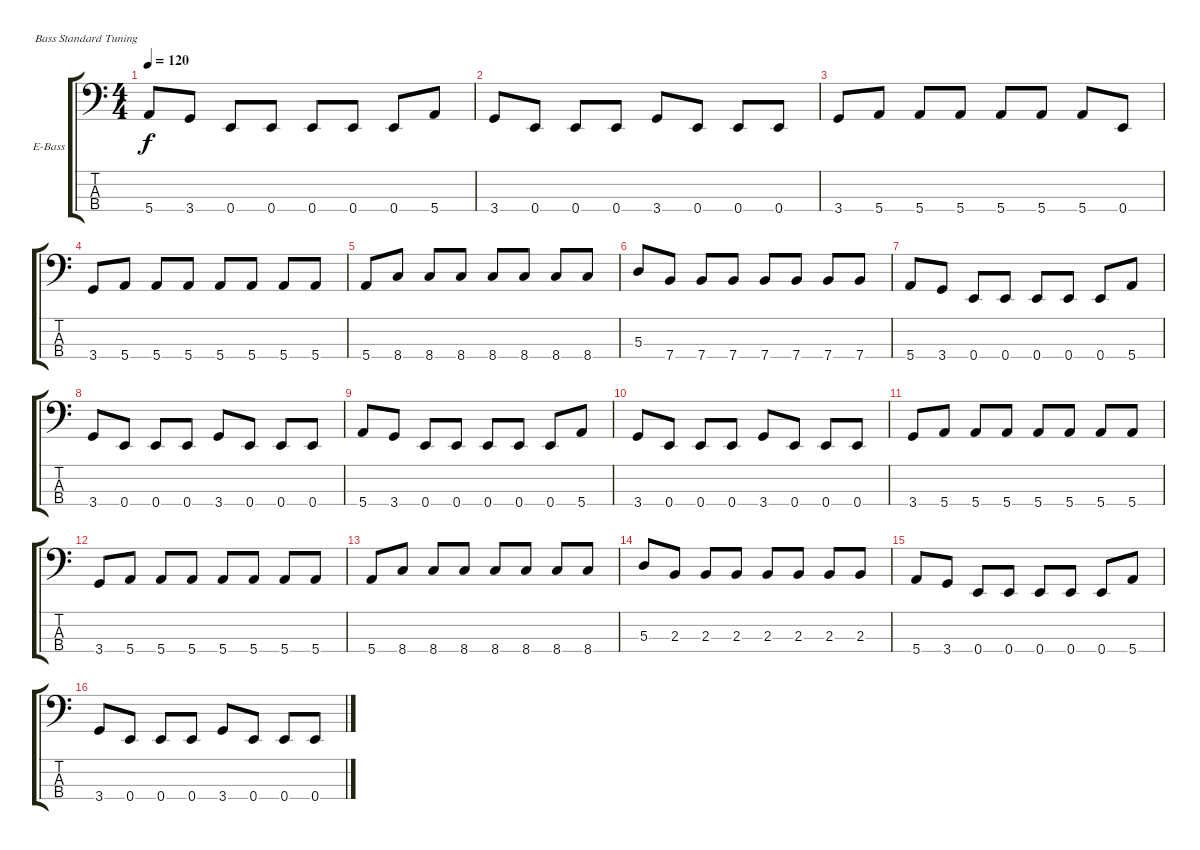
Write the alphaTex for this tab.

\bracketExtendMode groupsimilarinstruments
\firstSystemTrackNameOrientation horizontal
\otherSystemsTrackNameOrientation horizontal
\track ("Бас" "E-Bass") {instrument slapbass1}
\staff {score tabs}
\tuning (G2 D2 A1 E1)
\ts (4 4)
\tempo 120
\clef f4
\ks c
5.4.8{dy f} 3.4.8 0.4.8 0.4.8 0.4.8 0.4.8 0.4.8 5.4.8 |
3.4.8 0.4.8 0.4.8 0.4.8 3.4.8 0.4.8 0.4.8 0.4.8 |
3.4.8 5.4.8 5.4.8 5.4.8 5.4.8 5.4.8 5.4.8 0.4.8 |
3.4.8 5.4.8 5.4.8 5.4.8 5.4.8 5.4.8 5.4.8 5.4.8 |
5.4.8 8.4.8 8.4.8 8.4.8 8.4.8 8.4.8 8.4.8 8.4.8 |
5.3.8 7.4.8 7.4.8 7.4.8 7.4.8 7.4.8 7.4.8 7.4.8 |
5.4.8 3.4.8 0.4.8 0.4.8 0.4.8 0.4.8 0.4.8 5.4.8 |
3.4.8 0.4.8 0.4.8 0.4.8 3.4.8 0.4.8 0.4.8 0.4.8 |
5.4.8 3.4.8 0.4.8 0.4.8 0.4.8 0.4.8 0.4.8 5.4.8 |
3.4.8 0.4.8 0.4.8 0.4.8 3.4.8 0.4.8 0.4.8 0.4.8 |
3.4.8 5.4.8 5.4.8 5.4.8 5.4.8 5.4.8 5.4.8 5.4.8 |
3.4.8 5.4.8 5.4.8 5.4.8 5.4.8 5.4.8 5.4.8 5.4.8 |
5.4.8 8.4.8 8.4.8 8.4.8 8.4.8 8.4.8 8.4.8 8.4.8 |
5.3.8 2.3.8 2.3.8 2.3.8 2.3.8 2.3.8 2.3.8 2.3.8 |
5.4.8 3.4.8 0.4.8 0.4.8 0.4.8 0.4.8 0.4.8 5.4.8 |
3.4.8 0.4.8 0.4.8 0.4.8 3.4.8 0.4.8 0.4.8 0.4.8
